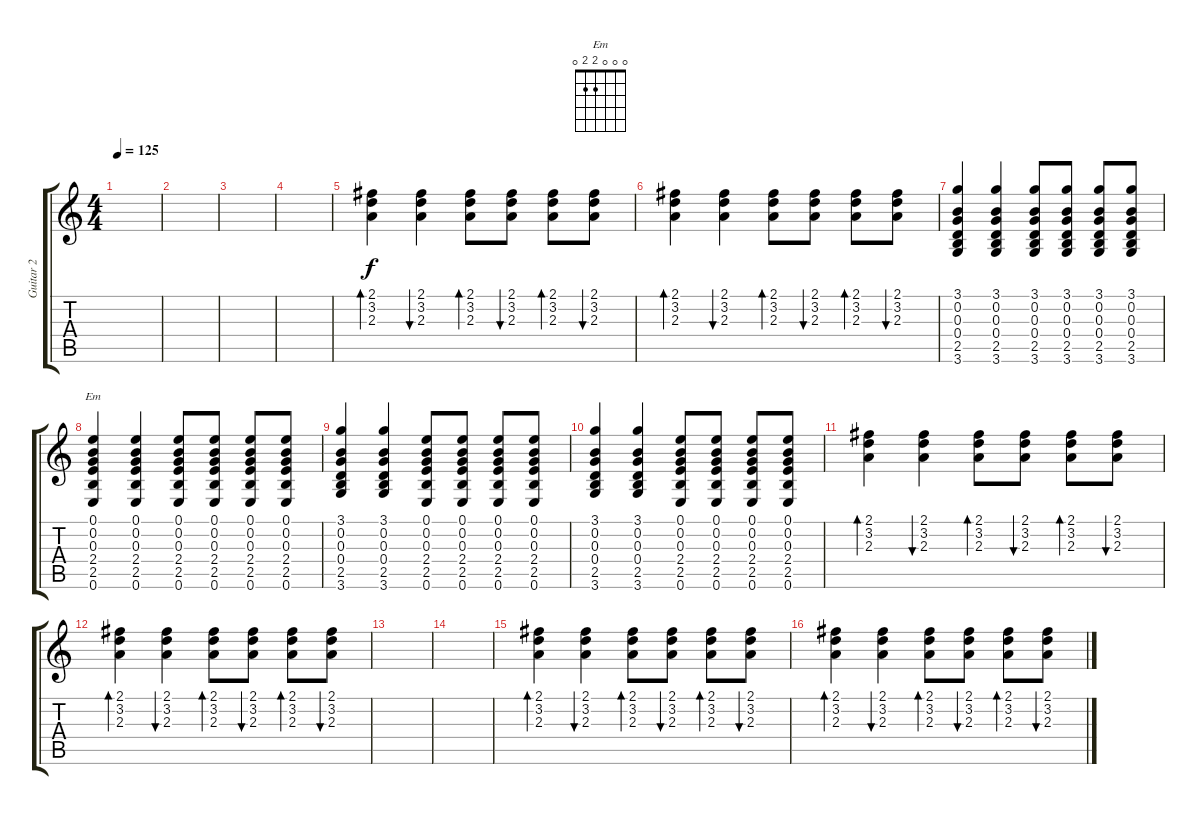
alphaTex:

\track ("Guitar 2" "Guitar 2") {instrument electricguitarclean}
\staff {score tabs}
\tuning (E4 B3 G3 D3 A2 E2) {hide}
\chord ("Em" 0 0 0 2 2 0)
\ts (4 4)
\tempo 125
\clef g2
\ks c
|
|
|
|
(2.1 3.2 2.3).4{bd 240} (2.1 3.2 2.3).4{bu 240} (2.1 3.2 2.3).8{bd 240} (2.1 3.2 2.3).8{bu 240} (2.1 3.2 2.3).8{bd 240} (2.1 3.2 2.3).8{bu 240} |
(2.1 3.2 2.3).4{bd 240} (2.1 3.2 2.3).4{bu 240} (2.1 3.2 2.3).8{bd 240} (2.1 3.2 2.3).8{bu 240} (2.1 3.2 2.3).8{bd 240} (2.1 3.2 2.3).8{bu 240} |
(3.1 0.2 0.3 0.4 2.5 3.6).4 (3.1 0.2 0.3 0.4 2.5 3.6).4 (3.1 0.2 0.3 0.4 2.5 3.6).8 (3.1 0.2 0.3 0.4 2.5 3.6).8 (3.1 0.2 0.3 0.4 2.5 3.6).8 (3.1 0.2 0.3 0.4 2.5 3.6).8 |
(0.1 0.2 0.3 2.4 2.5 0.6).4{ch "Em"} (0.1 0.2 0.3 2.4 2.5 0.6).4 (0.1 0.2 0.3 2.4 2.5 0.6).8 (0.1 0.2 0.3 2.4 2.5 0.6).8 (0.1 0.2 0.3 2.4 2.5 0.6).8 (0.1 0.2 0.3 2.4 2.5 0.6).8 |
(3.1 0.2 0.3 0.4 2.5 3.6).4 (3.1 0.2 0.3 0.4 2.5 3.6).4 (0.1 0.2 0.3 2.4 2.5 0.6).8 (0.1 0.2 0.3 2.4 2.5 0.6).8 (0.1 0.2 0.3 2.4 2.5 0.6).8 (0.1 0.2 0.3 2.4 2.5 0.6).8 |
(3.1 0.2 0.3 0.4 2.5 3.6).4 (3.1 0.2 0.3 0.4 2.5 3.6).4 (0.1 0.2 0.3 2.4 2.5 0.6).8 (0.1 0.2 0.3 2.4 2.5 0.6).8 (0.1 0.2 0.3 2.4 2.5 0.6).8 (0.1 0.2 0.3 2.4 2.5 0.6).8 |
(2.1 3.2 2.3).4{bd 240} (2.1 3.2 2.3).4{bu 240} (2.1 3.2 2.3).8{bd 240} (2.1 3.2 2.3).8{bu 240} (2.1 3.2 2.3).8{bd 240} (2.1 3.2 2.3).8{bu 240} |
(2.1 3.2 2.3).4{bd 240} (2.1 3.2 2.3).4{bu 240} (2.1 3.2 2.3).8{bd 240} (2.1 3.2 2.3).8{bu 240} (2.1 3.2 2.3).8{bd 240} (2.1 3.2 2.3).8{bu 240} |
|
|
(2.1 3.2 2.3).4{bd 240} (2.1 3.2 2.3).4{bu 240} (2.1 3.2 2.3).8{bd 240} (2.1 3.2 2.3).8{bu 240} (2.1 3.2 2.3).8{bd 240} (2.1 3.2 2.3).8{bu 240} |
(2.1 3.2 2.3).4{bd 240} (2.1 3.2 2.3).4{bu 240} (2.1 3.2 2.3).8{bd 240} (2.1 3.2 2.3).8{bu 240} (2.1 3.2 2.3).8{bd 240} (2.1 3.2 2.3).8{bu 240}
